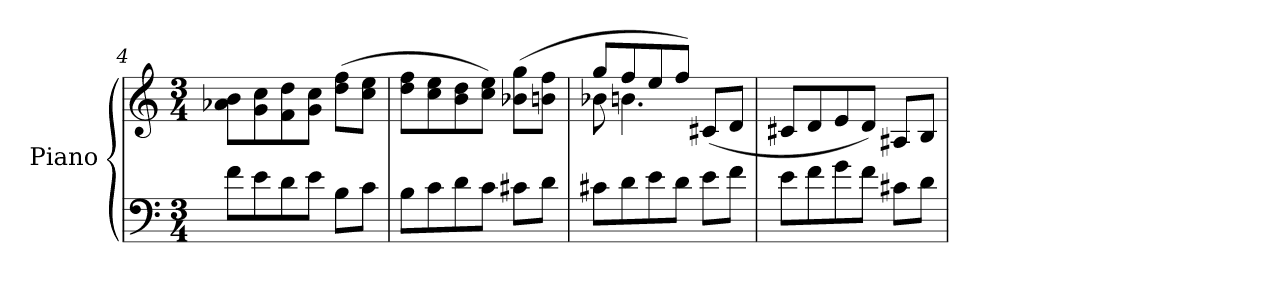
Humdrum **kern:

**kern	**kern
*part1	*part1
*staff2	*staff1
*I"Piano	*
*I'Pno.	*
*clefF4	*clefG2
*k[]	*k[]
*M3/4	*M3/4
=4	=4
8f\L	8a-X\ 8b\L
8e\	8g\ 8cc\
8d\	8f\ 8dd\
8e\J	8g\ 8cc\J
8B\L	(>8dd\ 8ff\L
8c\J	8cc\ 8ee\J
=5	=5
8B\L	8dd\ 8ff\L
8c\	8cc\ 8ee\
8d\	8b\ 8dd\
8c\J	8cc\ 8ee\J)
8c#X\L	(>8b-X\ 8gg\L
8d\J	8bn\ 8ff\J
=6	=6
*	*^
8c#X\L	8gg/L	8b-X\
8d\	8ff/	4.bn\
8e\	8ee/	.
8d\J	8ff/J)	.
8e\L	(<8c#X/L	4raayy
8f\J	8d/J	.
*	*v	*v
!!LO:LB:g=z
=7	=7
8e\L	8c#X/L
8f\	8d/
8g\	8e/
8f\J	8d/J)
8c#X\L	8A#X/L
8d\J	8B/J
=	=
*-	*-
